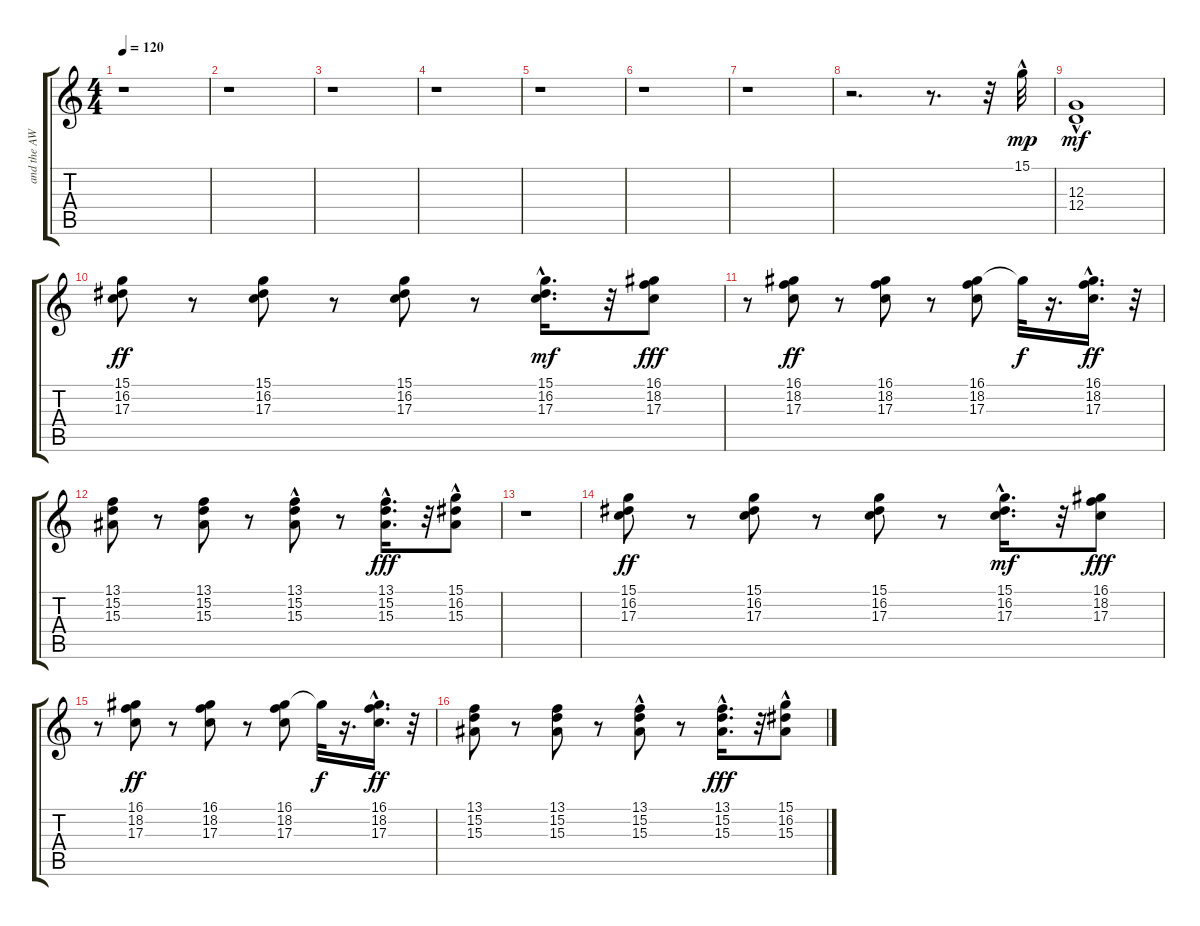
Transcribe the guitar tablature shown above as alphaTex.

\track ("and the AWE 32" "and the AW") {instrument pad7halo}
\staff {score tabs}
\tuning (E4 B3 G3 D3 A2 E2) {hide}
\ts (4 4)
\tempo 120
\clef g2
\ks c
r.1{dy mp instrument pad7halo} |
r.1 |
r.1 |
r.1 |
r.1 |
r.1 |
r.1 |
r.2{d} r.8{d} r.32 15.1{hac}.32 |
(12.3 12.4{hac}).1{dy mf} |
(15.1 16.2 17.3).8{dy ff} r.8 (15.1 16.2 17.3).8 r.8 (15.1 16.2 17.3).8 r.8 (15.1{hac} 16.2{hac} 17.3).16{d dy mf} r.32 (16.1 18.2 17.3).8{dy fff} |
r.8 (16.1 18.2 17.3).8{dy ff} r.8 (16.1 18.2 17.3).8 r.8 (16.1 18.2 17.3).8 16.1{t}.32{dy f} r.16{d} (16.1{hac} 18.2 17.3).16{d dy ff} r.32 |
(13.1 15.2 15.3).8 r.8 (13.1 15.2 15.3).8 r.8 (13.1{hac} 15.2{hac} 15.3).8 r.8 (13.1{hac} 15.2{hac} 15.3{hac}).16{d dy fff} r.32 (15.1 16.2{hac} 15.3).8 |
r.1 |
(15.1 16.2 17.3).8{dy ff} r.8 (15.1 16.2 17.3).8 r.8 (15.1 16.2 17.3).8 r.8 (15.1{hac} 16.2{hac} 17.3).16{d dy mf} r.32 (16.1 18.2 17.3).8{dy fff} |
r.8 (16.1 18.2 17.3).8{dy ff} r.8 (16.1 18.2 17.3).8 r.8 (16.1 18.2 17.3).8 16.1{t}.32{dy f} r.16{d} (16.1{hac} 18.2 17.3).16{d dy ff} r.32 |
(13.1 15.2 15.3).8 r.8 (13.1 15.2 15.3).8 r.8 (13.1{hac} 15.2{hac} 15.3).8 r.8 (13.1{hac} 15.2{hac} 15.3{hac}).16{d dy fff} r.32 (15.1 16.2{hac} 15.3).8
